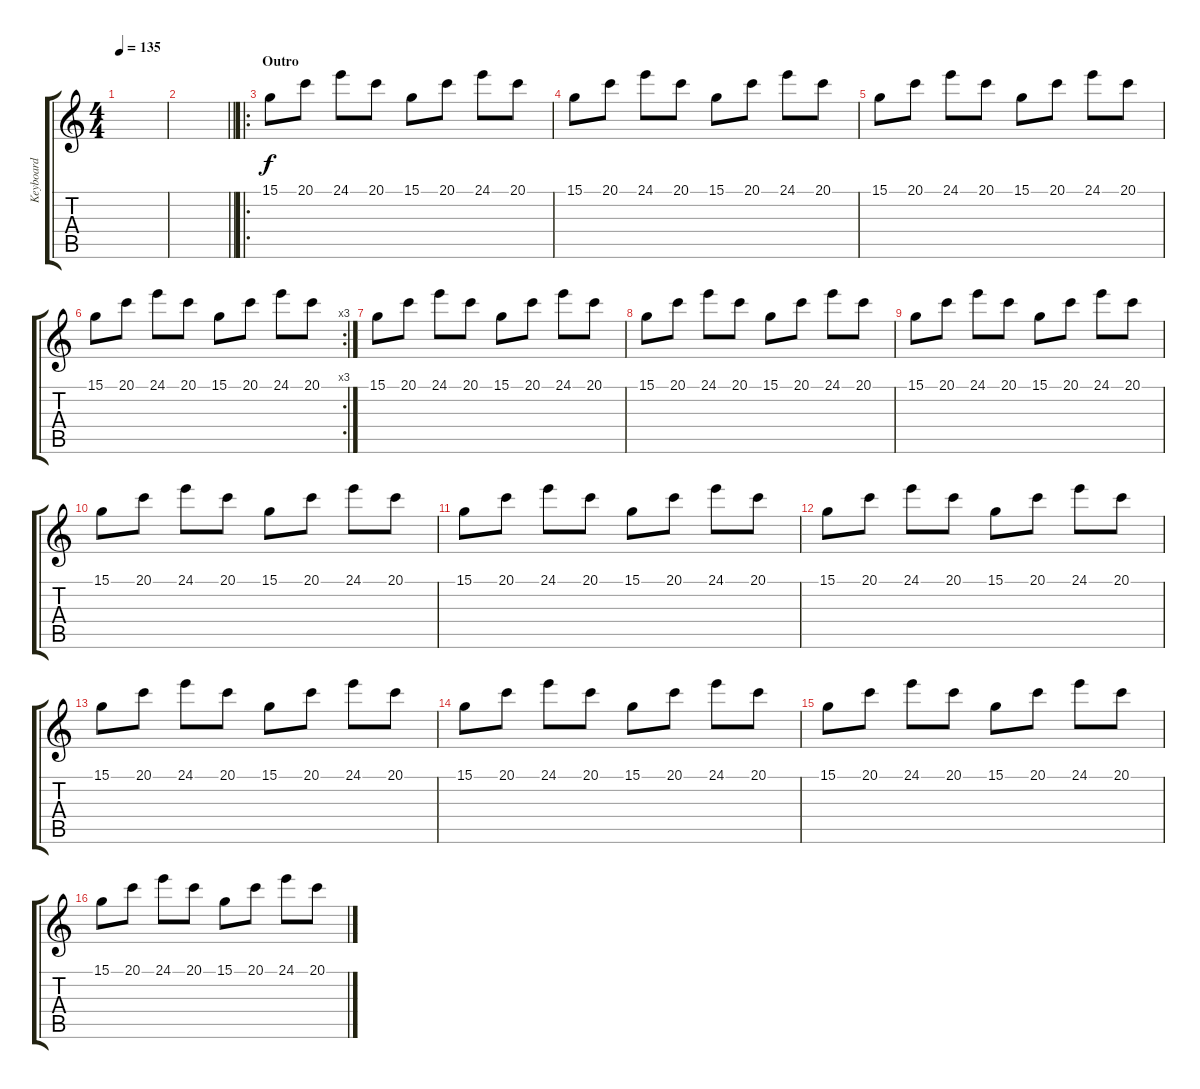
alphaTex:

\track ("Keyboard" "Keyboard") {instrument stringensemble1}
\staff {score tabs}
\tuning (E4 B3 G3 D3 A2 E2) {hide}
\ts (4 4)
\tempo 135
\clef g2
\ks c
|
\barLineRight lightlight
|
\ro
\section ("" "Outro")
15.1.8 20.1.8 24.1.8 20.1.8 15.1.8 20.1.8 24.1.8 20.1.8 |
15.1.8 20.1.8 24.1.8 20.1.8 15.1.8 20.1.8 24.1.8 20.1.8 |
15.1.8 20.1.8 24.1.8 20.1.8 15.1.8 20.1.8 24.1.8 20.1.8 |
\rc 3
15.1.8 20.1.8 24.1.8 20.1.8 15.1.8 20.1.8 24.1.8 20.1.8 |
15.1.8 20.1.8 24.1.8 20.1.8 15.1.8 20.1.8 24.1.8 20.1.8 |
15.1.8 20.1.8 24.1.8 20.1.8 15.1.8 20.1.8 24.1.8 20.1.8 |
15.1.8 20.1.8 24.1.8 20.1.8 15.1.8 20.1.8 24.1.8 20.1.8 |
15.1.8 20.1.8 24.1.8 20.1.8 15.1.8 20.1.8 24.1.8 20.1.8 |
15.1.8 20.1.8 24.1.8 20.1.8 15.1.8 20.1.8 24.1.8 20.1.8 |
15.1.8 20.1.8 24.1.8 20.1.8 15.1.8 20.1.8 24.1.8 20.1.8 |
15.1.8 20.1.8 24.1.8 20.1.8 15.1.8 20.1.8 24.1.8 20.1.8 |
15.1.8 20.1.8 24.1.8 20.1.8 15.1.8 20.1.8 24.1.8 20.1.8 |
15.1.8 20.1.8 24.1.8 20.1.8 15.1.8 20.1.8 24.1.8 20.1.8 |
15.1.8 20.1.8 24.1.8 20.1.8 15.1.8 20.1.8 24.1.8 20.1.8
